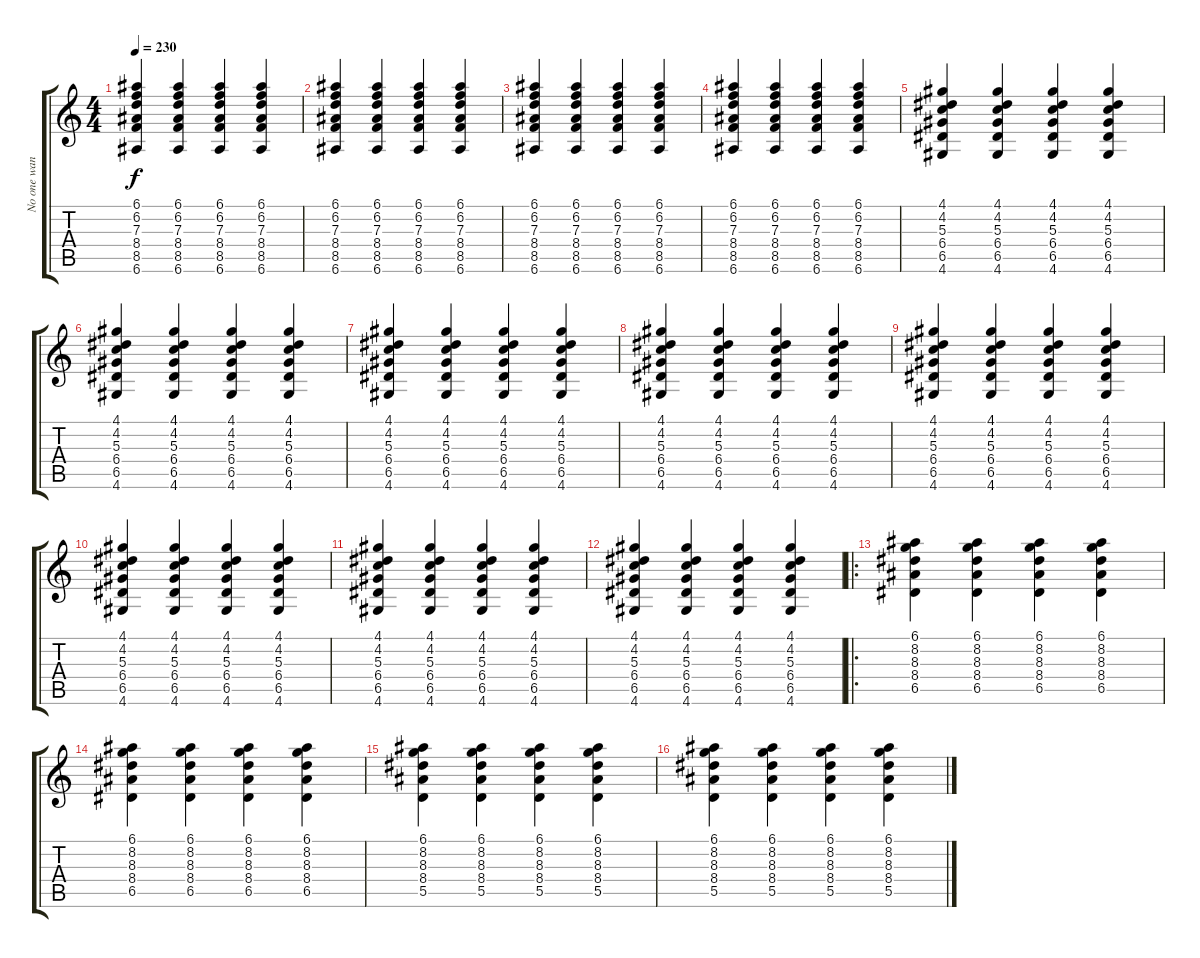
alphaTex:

\track ("No one wants to know you when your down " "No one wan") {instrument overdrivenguitar}
\staff {score tabs}
\tuning (E4 B3 G3 D3 A2 E2) {hide}
\ts (4 4)
\tempo 230
\clef g2
\ks c
(6.1 6.2 7.3 8.4 8.5 6.6).4{dy f} (6.1 6.2 7.3 8.4 8.5 6.6).4 (6.1 6.2 7.3 8.4 8.5 6.6).4 (6.1 6.2 7.3 8.4 8.5 6.6).4 |
(6.1 6.2 7.3 8.4 8.5 6.6).4 (6.1 6.2 7.3 8.4 8.5 6.6).4 (6.1 6.2 7.3 8.4 8.5 6.6).4 (6.1 6.2 7.3 8.4 8.5 6.6).4 |
(6.1 6.2 7.3 8.4 8.5 6.6).4 (6.1 6.2 7.3 8.4 8.5 6.6).4 (6.1 6.2 7.3 8.4 8.5 6.6).4 (6.1 6.2 7.3 8.4 8.5 6.6).4 |
(6.1 6.2 7.3 8.4 8.5 6.6).4 (6.1 6.2 7.3 8.4 8.5 6.6).4 (6.1 6.2 7.3 8.4 8.5 6.6).4 (6.1 6.2 7.3 8.4 8.5 6.6).4 |
(4.1 4.2 5.3 6.4 6.5 4.6).4 (4.1 4.2 5.3 6.4 6.5 4.6).4 (4.1 4.2 5.3 6.4 6.5 4.6).4 (4.1 4.2 5.3 6.4 6.5 4.6).4 |
(4.1 4.2 5.3 6.4 6.5 4.6).4 (4.1 4.2 5.3 6.4 6.5 4.6).4 (4.1 4.2 5.3 6.4 6.5 4.6).4 (4.1 4.2 5.3 6.4 6.5 4.6).4 |
(4.1 4.2 5.3 6.4 6.5 4.6).4 (4.1 4.2 5.3 6.4 6.5 4.6).4 (4.1 4.2 5.3 6.4 6.5 4.6).4 (4.1 4.2 5.3 6.4 6.5 4.6).4 |
(4.1 4.2 5.3 6.4 6.5 4.6).4 (4.1 4.2 5.3 6.4 6.5 4.6).4 (4.1 4.2 5.3 6.4 6.5 4.6).4 (4.1 4.2 5.3 6.4 6.5 4.6).4 |
(4.1 4.2 5.3 6.4 6.5 4.6).4 (4.1 4.2 5.3 6.4 6.5 4.6).4 (4.1 4.2 5.3 6.4 6.5 4.6).4 (4.1 4.2 5.3 6.4 6.5 4.6).4 |
(4.1 4.2 5.3 6.4 6.5 4.6).4 (4.1 4.2 5.3 6.4 6.5 4.6).4 (4.1 4.2 5.3 6.4 6.5 4.6).4 (4.1 4.2 5.3 6.4 6.5 4.6).4 |
(4.1 4.2 5.3 6.4 6.5 4.6).4 (4.1 4.2 5.3 6.4 6.5 4.6).4 (4.1 4.2 5.3 6.4 6.5 4.6).4 (4.1 4.2 5.3 6.4 6.5 4.6).4 |
(4.1 4.2 5.3 6.4 6.5 4.6).4 (4.1 4.2 5.3 6.4 6.5 4.6).4 (4.1 4.2 5.3 6.4 6.5 4.6).4 (4.1 4.2 5.3 6.4 6.5 4.6).4 |
\ro
(6.1 8.2 8.3 8.4 6.5).4 (6.1 8.2 8.3 8.4 6.5).4 (6.1 8.2 8.3 8.4 6.5).4 (6.1 8.2 8.3 8.4 6.5).4 |
(6.1 8.2 8.3 8.4 6.5).4 (6.1 8.2 8.3 8.4 6.5).4 (6.1 8.2 8.3 8.4 6.5).4 (6.1 8.2 8.3 8.4 6.5).4 |
(6.1 8.2 8.3 8.4 5.5).4 (6.1 8.2 8.3 8.4 5.5).4 (6.1 8.2 8.3 8.4 5.5).4 (6.1 8.2 8.3 8.4 5.5).4 |
(6.1 8.2 8.3 8.4 5.5).4 (6.1 8.2 8.3 8.4 5.5).4 (6.1 8.2 8.3 8.4 5.5).4 (6.1 8.2 8.3 8.4 5.5).4
